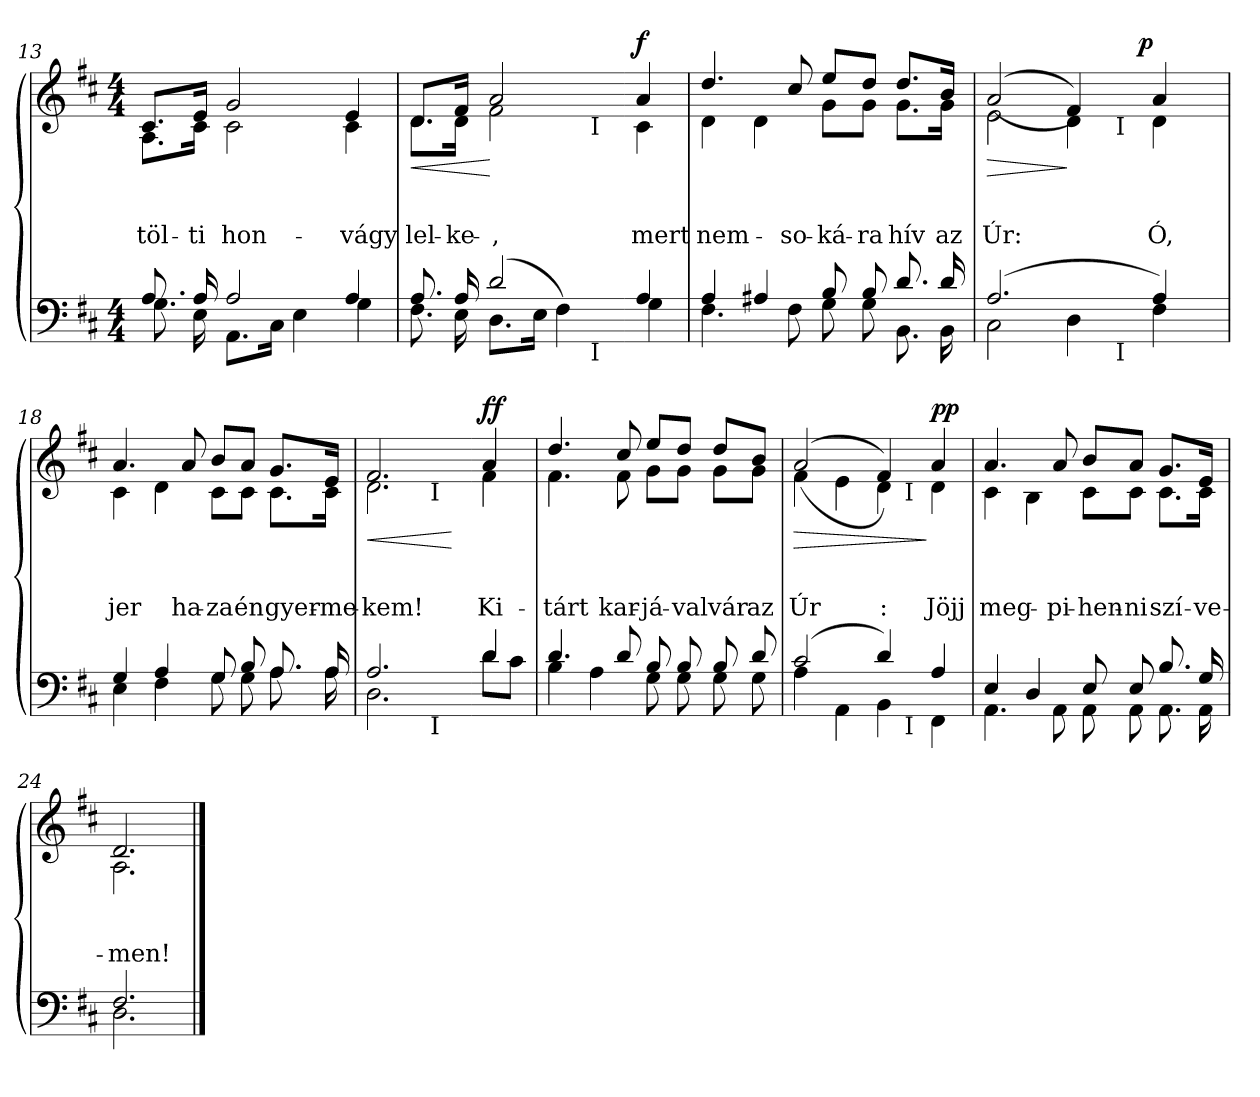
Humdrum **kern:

**kern	**kern	**text	**text	**text	**dynam
*part2	*part1	*part1	*part1	*part1	*part1
*staff2	*staff1	*staff1	*staff1	*staff1	*staff1
*clefF4	*clefG2	*	*	*	*
*k[f#c#]	*k[f#c#]	*	*	*	*
*b:	*b:	*	*	*	*
*M4/4	*M4/4	*	*	*	*
=13	=13	=13	=13	=13	=13
*^	*	*	*	*	*
!	!	!	!	!	!LO:LY:b	!
*	*	*^	*	*	*	*
8.A/	8.G\	8.c#/L	8.A\L	.	.	-töl-	.
!	!	!	!	!	!	!LO:LY:b	!
16A/	16E\	16e/Jk	16c#\Jk	.	.	-ti	.
!	!	!	!	!	!	!LO:LY:b	!
2A/	8.AA\L	2g/	2c#\	.	.	hon-	.
.	16C#\Jk	.	.	.	.	.	.
.	4E\	.	.	.	.	.	.
!	!	!	!	!	!	!LO:LY:b	!
4A/	4G\	4e/	4c#\	.	.	-vágy	.
*	*	*v	*v	*	*	*	*
=14	=14	=14	=14	=14	=14	=14
*	*	*^	*	*	*	*
!	!	!	!	!	!	!LO:LY:b	!LO:HP:b
*	*^	*	*^	*	*	*	*
8.A/	8.F#\	2ryy	8.d/L	8.d\L	2ryy	.	.	lel-	<
!	!	!	!	!	!	!	!	!LO:LY:b	!
16A/	16E\	.	16f#/Jk	16d\Jk	.	.	.	-ke-	.
!	!	!	!	!	!	!	!	!LO:LY:b	!
(<2d/	8.D\L	.	2a/	2f#\	.	.	.	,	[
.	16E\Jk	.	.	.	.	.	.	.	.
.	4F#\)	8ryy	.	.	8ryy	.	.	.	.
!	!	!	!	!	!LO:TX:b:t=I	!	!	!	!
!	!	!LO:TX:b:t=I	!	!	!	!	!	!	!
.	.	8ryy	.	.	8ryy	.	.	.	.
*	*v	*v	*	*	*	*	*	*	*
*	*	*v	*v	*v	*	*	*	*
!!LO:LB:g=z
=15-	=15-	=15-	=15-	=15-	=15-	=15-
*	*^	*^	*	*	*	*
*	*	*	*	*^	*	*	*	*
!	!	!	!	!	!	!	!	!LO:LY:b	!LO:DY:a
*	*v	*v	*	*	*	*	*	*	*
*	*	*	*v	*v	*	*	*	*
4A/	4G\	4a/	4c#\	.	.	mert	f
=16	=16	=16	=16	=16	=16	=16	=16
!	!	!	!	!	!	!LO:LY:b	!
4A/	4.F#\	4.dd/	4d\	.	.	nem-	.
4A#X/	.	.	4d\	.	.	.	.
!	!	!	!	!	!	!LO:LY:b	!
.	8F#\	8cc#/	.	.	.	-so-	.
!	!	!	!	!	!	!LO:LY:b	!
8B/	8G\	8ee/L	8g\L	.	.	-ká-	.
!	!	!	!	!	!	!LO:LY:b	!
8B/	8G\	8dd/J	8g\J	.	.	-ra	.
!	!	!	!	!	!	!LO:LY:b	!
8.d/	8.BB\	8.dd/L	8.g\L	.	.	hív	.
!	!	!	!	!	!	!LO:LY:b	!
16d/	16BB\	16b/Jk	16g\Jk	.	.	az	.
*	*	*v	*v	*	*	*	*
=17	=17	=17	=17	=17	=17	=17
*	*	*^	*	*	*	*
!	!	!	!	!	!	!LO:LY:b	!LO:HP:b
*	*^	*^	*^	*	*	*	*
(<2.A/	2C#\	2ryy	(<(>2a/	2e\	2ryy	2ryy	.	.	Úr:	>
.	4D\	8ryy	4f#/))	4d\	8..ryy	8ryy	.	.	.	]
.	.	32ryy	.	.	.	32ryy	.	.	.	.
!	!	!	!	!	!	!LO:TX:b:t=I	!	!	!	!
!	!	!LO:TX:b:t=I	!	!	!	!	!	!	!	!
.	.	4ryy	.	.	.	4ryy	.	.	.	.
!	!	!	!	!	!	!	!	!	!	!LO:DY:a
.	.	.	.	.	4ryy	.	.	.	.	p
!	!	!	!	!	!	!	!	!	!LO:LY:b	!
4A/)	4F#\	.	4a/	4d\	.	.	.	.	Ó,	.
.	.	16.ryy	.	.	.	16.ryy	.	.	.	.
.	.	.	.	.	32ryy	.	.	.	.	.
*	*v	*v	*	*	*	*	*	*	*	*
*	*	*v	*v	*v	*v	*	*	*	*
=18	=18	=18	=18	=18	=18	=18
*	*^	*^	*	*	*	*
*	*	*	*	*^	*	*	*	*
*	*	*	*	*	*^	*	*	*	*
!	!	!	!	!	!	!	!	!	!LO:LY:b	!
*	*v	*v	*	*	*	*	*	*	*	*
*	*	*	*v	*v	*v	*	*	*	*
4G/	4E\	4.a/	4c#\	.	.	jer	.
4A/	4F#\	.	4d\	.	.	.	.
!	!	!	!	!	!	!LO:LY:b	!
.	.	8a/	.	.	.	ha-	.
!	!	!	!	!	!	!LO:LY:b	!
8G/	8G\	8b/L	8c#\L	.	.	-za	.
!	!	!	!	!	!	!LO:LY:b	!
8B/	8G\	8a/J	8c#\J	.	.	én	.
!	!	!	!	!	!	!LO:LY:b	!
8.A/	8.A\	8.g/L	8.c#\L	.	.	gyer-	.
!	!	!	!	!	!	!LO:LY:b	!
16A/	16A\	16e/Jk	16c#\Jk	.	.	-me-	.
*	*	*v	*v	*	*	*	*
=19	=19	=19	=19	=19	=19	=19
*	*	*^	*	*	*	*
!	!	!	!	!	!	!LO:LY:b	!LO:HP:b
*	*^	*	*^	*	*	*	*
2.A/	2.D\	2ryy	2.f#/	2.d\	2ryy	.	.	-kem!	<
!	!	!	!	!	!LO:TX:b:t=I	!	!	!	!
!	!	!LO:TX:b:t=I	!	!	!	!	!	!	!
.	.	4ryy	.	.	4ryy	.	.	.	.
.	.	.	.	.	.	.	.	.	[
*	*v	*v	*	*	*	*	*	*	*
*	*	*v	*v	*v	*	*	*	*
!!LO:LB:g=z
=20-	=20-	=20-	=20-	=20-	=20-	=20-
*	*^	*^	*	*	*	*
*	*	*	*	*^	*	*	*	*
!	!	!	!	!	!	!	!	!LO:LY:b	!LO:DY:a
*	*v	*v	*	*	*	*	*	*	*
*	*	*	*v	*v	*	*	*	*
4d/	8d\L	4a/	4f#\	.	.	Ki-	ff
.	8c#\J	.	.	.	.	.	.
=21	=21	=21	=21	=21	=21	=21	=21
!	!	!	!	!	!	!LO:LY:b	!
4.d/	4B\	4.dd/	4.f#\	.	.	-tárt	.
.	4A\	.	.	.	.	.	.
!	!	!	!	!	!	!LO:LY:b	!
8d/	.	8cc#/	8f#\	.	.	kar-	.
!	!	!	!	!	!	!LO:LY:b	!
8B/	8G\	8ee/L	8g\L	.	.	-já-	.
!	!	!	!	!	!	!LO:LY:b	!
8B/	8G\	8dd/J	8g\J	.	.	-val	.
!	!	!	!	!	!	!LO:LY:b	!
8B/	8G\	8dd/L	8g\L	.	.	vár	.
!	!	!	!	!	!	!LO:LY:b	!
8d/	8G\	8b/J	8g\J	.	.	az	.
*	*	*v	*v	*	*	*	*
=22	=22	=22	=22	=22	=22	=22
*	*	*^	*	*	*	*
!	!	!	!	!	!	!LO:LY:b	!LO:HP:b
*	*^	*	*^	*	*	*	*
(<2c#/	4A\	2ryy	(<(>2a/	4f#\	2ryy	.	.	Úr	>
.	4AA\	.	.	4e\	.	.	.	.	.
!	!	!	!	!	!	!	!	!LO:LY:b	!
4d/)	4BB\	8ryy	4f#/))	4d\	8ryy	.	.	:	.
!	!	!	!	!	!LO:TX:b:t=I	!	!	!	!
!	!	!LO:TX:b:t=I	!	!	!	!	!	!	!
.	.	4.ryy	.	.	4.ryy	.	.	.	.
!	!	!	!	!	!	!	!	!LO:LY:b	!LO:DY:n=1:a
4A/	4FF#\	.	4a/	4d\	.	.	.	Jöjj	] pp
*	*v	*v	*	*	*	*	*	*	*
*	*	*v	*v	*v	*	*	*	*
=23	=23	=23	=23	=23	=23	=23
*	*^	*^	*	*	*	*
*	*	*	*	*^	*	*	*	*
!	!	!	!	!	!	!	!	!LO:LY:b	!
*	*v	*v	*	*	*	*	*	*	*
*	*	*	*v	*v	*	*	*	*
4E/	4.AA\	4.a/	4c#\	.	.	meg-	.
4D/	.	.	4B\	.	.	.	.
!	!	!	!	!	!	!LO:LY:b	!
.	8AA\	8a/	.	.	.	-pi-	.
!	!	!	!	!	!	!LO:LY:b	!
8E/	8AA\	8b/L	8c#\L	.	.	-hen-	.
!	!	!	!	!	!	!LO:LY:b	!
8E/	8AA\	8a/J	8c#\J	.	.	-ni	.
!	!	!	!	!	!	!LO:LY:b	!
8.B/	8.AA\	8.g/L	8.c#\L	.	.	szí-	.
!	!	!	!	!	!	!LO:LY:b	!
16G/	16AA\	16e/Jk	16c#\Jk	.	.	-ve-	.
=24	=24	=24	=24	=24	=24	=24	=24
!	!	!	!	!	!	!LO:LY:b	!
2.F#/	2.D\	2.d/	2.A\	.	.	-men!	.
*v	*v	*	*	*	*	*	*
*	*v	*v	*	*	*	*
==	==	==	==	==	==
*-	*-	*-	*-	*-	*-
